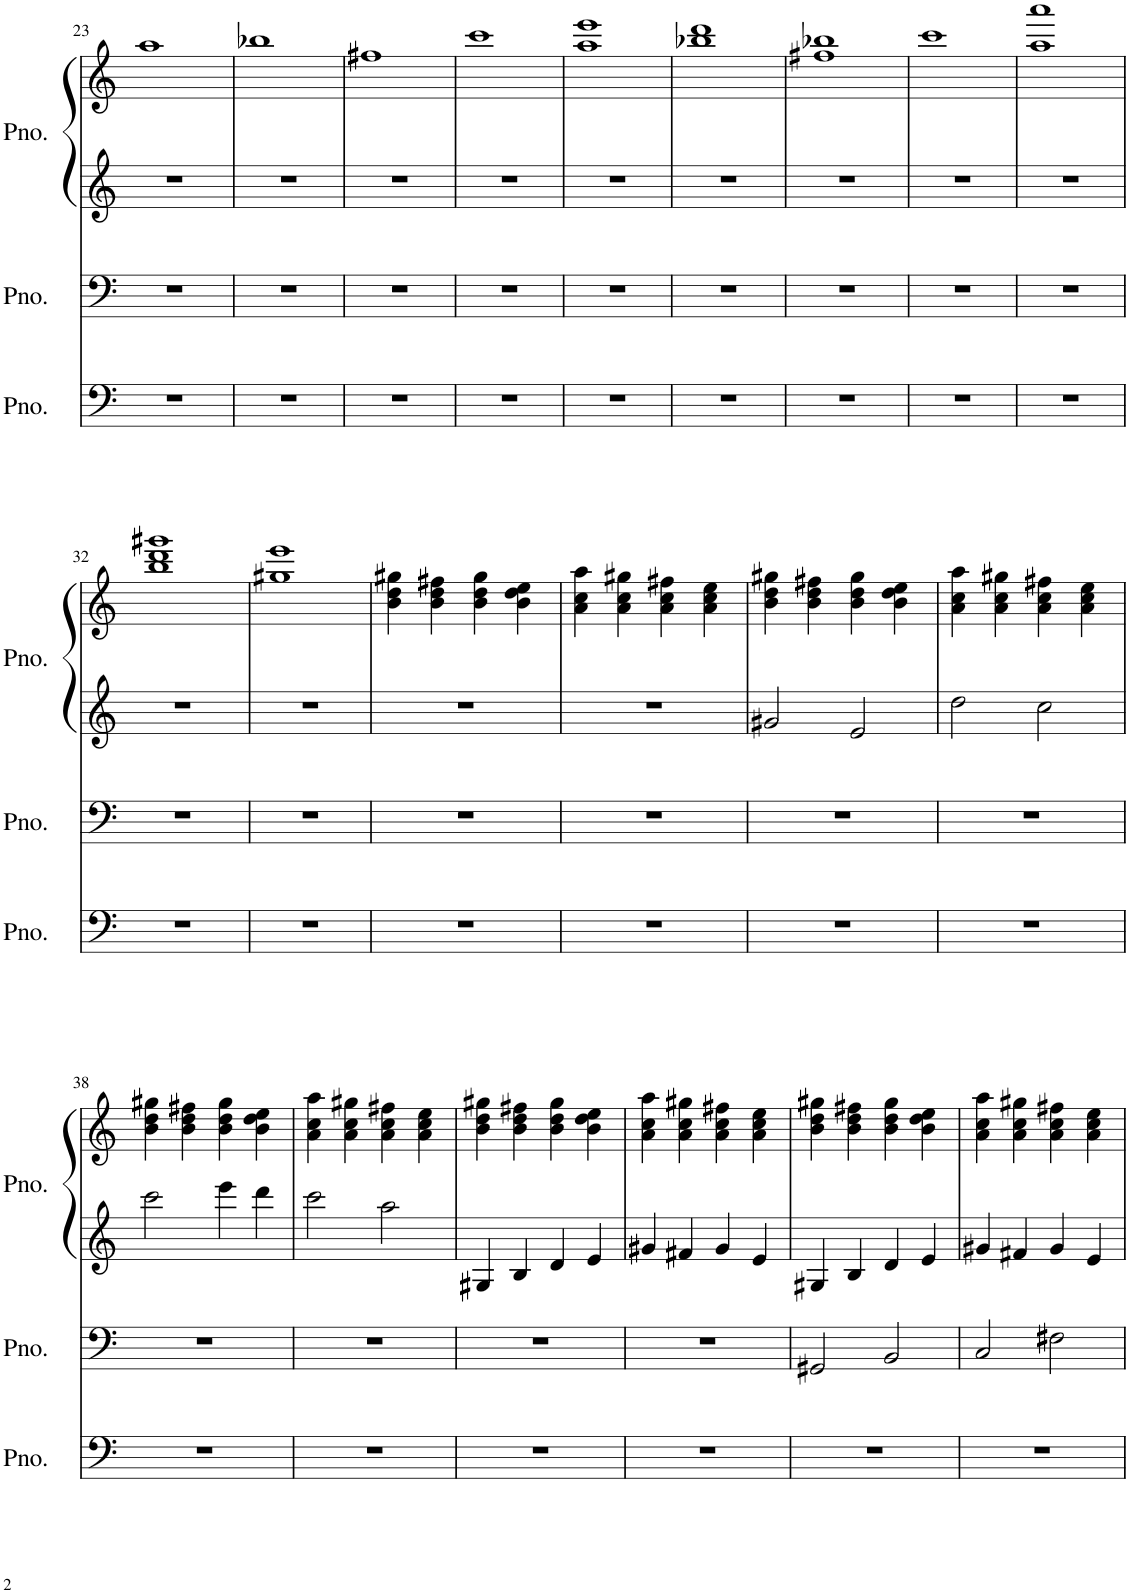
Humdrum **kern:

**kern	**kern	**kern	**kern
*part3	*part2	*part1	*part1
*staff4	*staff3	*staff2	*staff1
*I"Piano	*I"Piano	*I"Piano	*
*I'Pno.	*I'Pno.	*I'Pno.	*
!!LO:PB:g=z
*clefF4	*clefF4	*clefG2	*clefG2
*k[]	*k[]	*k[]	*k[]
*M4/4	*M4/4	*M4/4	*M4/4
=23	=23	=23	=23
1r	1r	1r	1aa
=24	=24	=24	=24
1r	1r	1r	1bb-X
=25	=25	=25	=25
1r	1r	1r	1ff#X
=26	=26	=26	=26
1r	1r	1r	1ccc
=27	=27	=27	=27
1r	1r	1r	1aa 1eee
=28	=28	=28	=28
1r	1r	1r	1bb-X 1ddd
=29	=29	=29	=29
1r	1r	1r	1ff#X 1bb-X
=30	=30	=30	=30
1r	1r	1r	1ccc
=31	=31	=31	=31
1r	1r	1r	1aa 1aaa
!!LO:LB:g=z
=32	=32	=32	=32
1r	1r	1r	1bb 1ddd 1ggg#X
=33	=33	=33	=33
1r	1r	1r	1gg#X 1eee
=34	=34	=34	=34
1r	1r	1r	4b\ 4dd\ 4gg#X\
.	.	.	4b\ 4dd\ 4ff#X\
.	.	.	4b\ 4dd\ 4gg#\
.	.	.	4b\ 4dd\ 4ee\
=35	=35	=35	=35
1r	1r	1r	4a\ 4cc\ 4aa\
.	.	.	4a\ 4cc\ 4gg#X\
.	.	.	4a\ 4cc\ 4ff#X\
.	.	.	4a\ 4cc\ 4ee\
=36	=36	=36	=36
1r	1r	2g#X/	4b\ 4dd\ 4gg#X\
.	.	.	4b\ 4dd\ 4ff#X\
.	.	2e/	4b\ 4dd\ 4gg#\
.	.	.	4b\ 4dd\ 4ee\
=37	=37	=37	=37
1r	1r	2dd\	4a\ 4cc\ 4aa\
.	.	.	4a\ 4cc\ 4gg#X\
.	.	2cc\	4a\ 4cc\ 4ff#X\
.	.	.	4a\ 4cc\ 4ee\
!!LO:LB:g=z
=38	=38	=38	=38
1r	1r	2ccc\	4b\ 4dd\ 4gg#X\
.	.	.	4b\ 4dd\ 4ff#X\
.	.	4eee\	4b\ 4dd\ 4gg#\
.	.	4ddd\	4b\ 4dd\ 4ee\
=39	=39	=39	=39
1r	1r	2ccc\	4a\ 4cc\ 4aa\
.	.	.	4a\ 4cc\ 4gg#X\
.	.	2aa\	4a\ 4cc\ 4ff#X\
.	.	.	4a\ 4cc\ 4ee\
=40	=40	=40	=40
1r	1r	4G#X/	4b\ 4dd\ 4gg#X\
.	.	4B/	4b\ 4dd\ 4ff#X\
.	.	4d/	4b\ 4dd\ 4gg#\
.	.	4e/	4b\ 4dd\ 4ee\
=41	=41	=41	=41
1r	1r	4g#X/	4a\ 4cc\ 4aa\
.	.	4f#X/	4a\ 4cc\ 4gg#X\
.	.	4g#/	4a\ 4cc\ 4ff#X\
.	.	4e/	4a\ 4cc\ 4ee\
=42	=42	=42	=42
1r	2GG#X/	4G#X/	4b\ 4dd\ 4gg#X\
.	.	4B/	4b\ 4dd\ 4ff#X\
.	2BB/	4d/	4b\ 4dd\ 4gg#\
.	.	4e/	4b\ 4dd\ 4ee\
=43	=43	=43	=43
1r	2C/	4g#X/	4a\ 4cc\ 4aa\
.	.	4f#X/	4a\ 4cc\ 4gg#X\
.	2F#X\	4g#/	4a\ 4cc\ 4ff#X\
.	.	4e/	4a\ 4cc\ 4ee\
=	=	=	=
*-	*-	*-	*-
